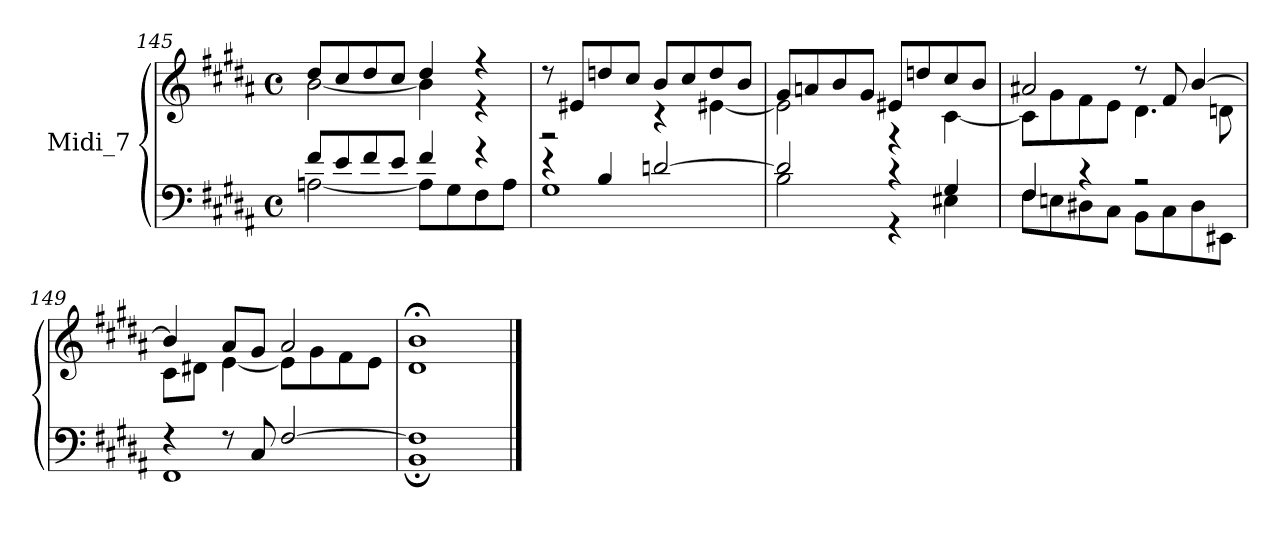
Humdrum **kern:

**kern	**kern
*part1	*part1
*staff2	*staff1
*I"Midi_7	*
*clefF4	*clefG2
*k[f#c#g#d#a#]	*k[f#c#g#d#a#]
*B:	*B:
*M4/4	*M4/4
*met(c)	*met(c)
=145	=145
*^	*^
8f#L	[2An\	8dd#L	[2b\
8e	.	8cc#	.
8f#	.	8dd#	.
8eJ	.	8cc#J	.
4f#/	8A\L]	4dd#/	4b\]
.	8G#\	.	.
4r	8F#\	4r	4r
.	8A\J	.	.
!!LO:LB:g=z	!!
=146	=146	=146	=146
4r	1G#\	8r	2r
.	.	8e#XL	.
4B/	.	8ddn	.
.	.	8cc#J	.
[2dn/	.	8bL	4r
.	.	8cc#	.
.	.	8dd	[4e#X\
.	.	8bJ	.
=147	=147	=147	=147
2d/]	2B\	8g#L	2e#\]
.	.	8an	.
.	.	8b	.
.	.	8g#J	.
4r	4r	8e#XL	4r
.	.	8ddn	.
4G#/	4E#X\	8cc#	[4c#\
.	.	8bJ	.
=148	=148	=148	=148
4F#/	8F#\L	2a#X/	8c#\L]
.	8En\	.	8g#\
4r	8D#X\	.	8f#\
.	8C#\J	.	8e\J
2r	8BBL	8r	4.d#\
.	8C#	8f#/	.
.	8D#	[4b/	.
.	8EE#XJ	.	8dn\
=149	=149	=149	=149
4r	1FF#\	4b/]	8c#\L
.	.	.	8d#X\J
8r	.	8a#L	[4e\
8C#/	.	8g#J	.
[2F#/	.	2a#/	8eL]
.	.	.	8g#
.	.	.	8f#
.	.	.	8eJ
=150	=150	=150	=150
1F#/]	1BB;\	1b;</	1d#\
*v	*v	*	*
*	*v	*v
==	==
*-	*-
